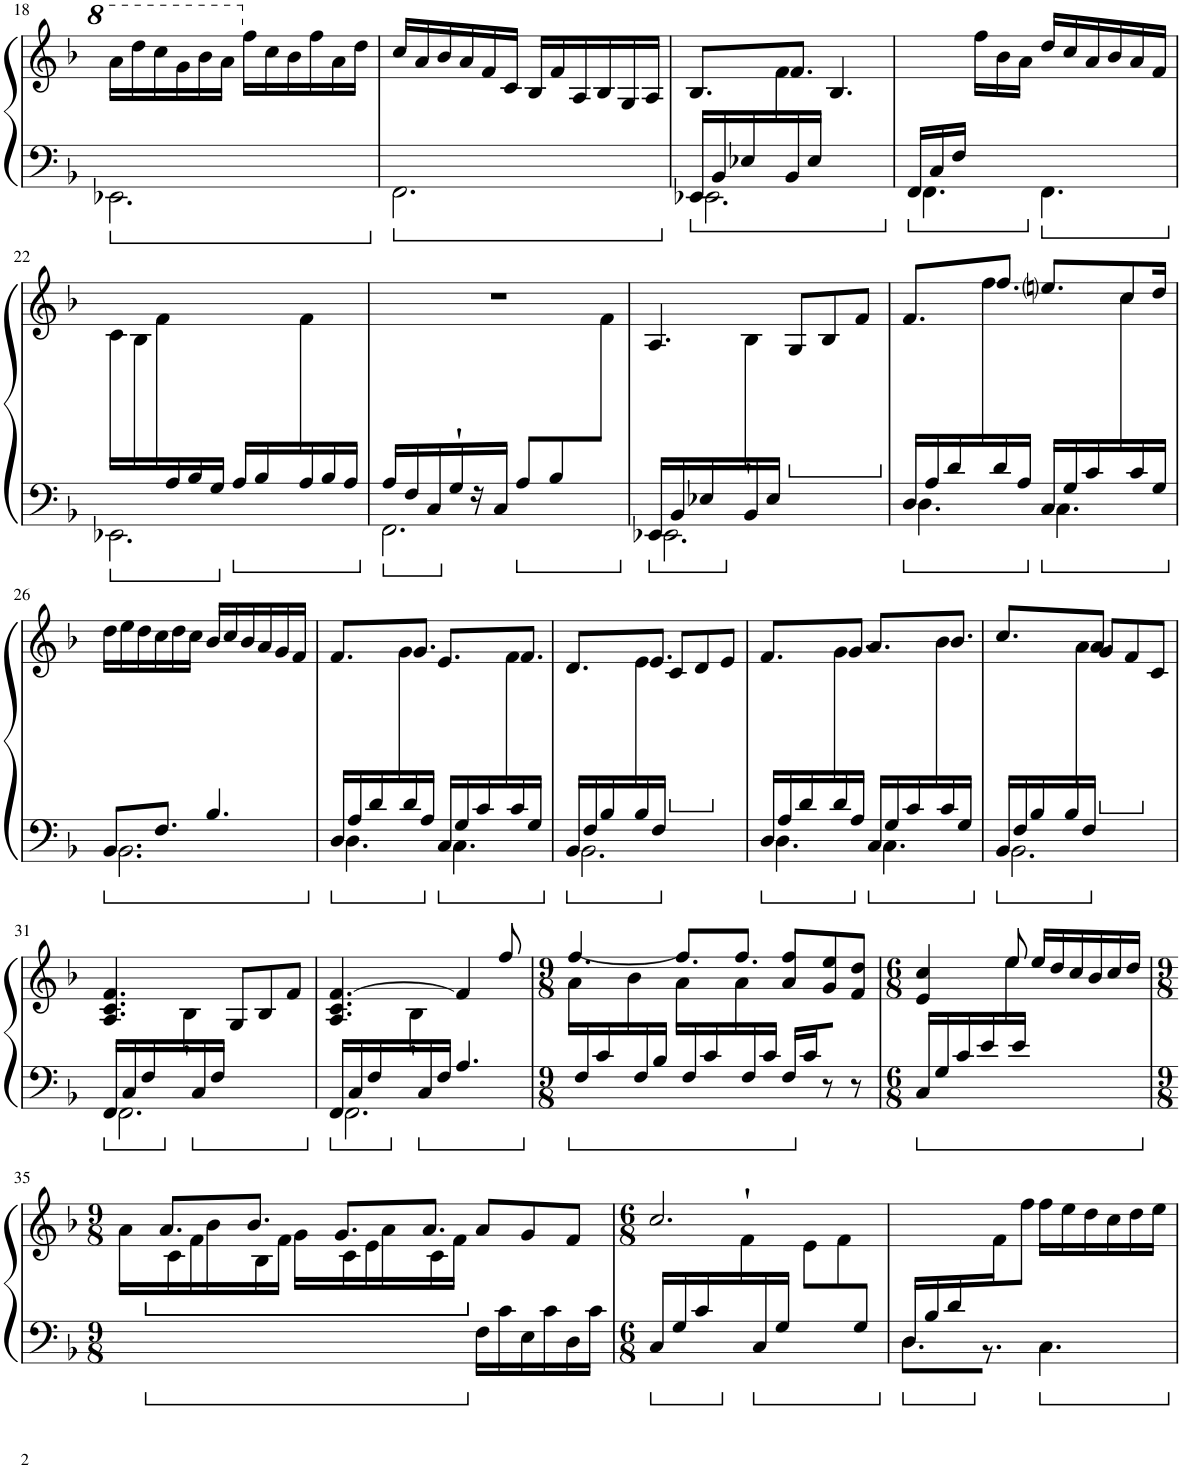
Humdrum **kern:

**kern	**kern
*part1	*part1
*staff2	*staff1
*I"Piano	*
*I'Pno.	*
!!LO:PB:g=z
*clefF4	*clefG2
*k[b-]	*k[b-]
*M6/8	*M6/8
=18	=18
*^	*
2.ryy	2.EE-X\	16aa\LL
.	.	16ddd\
.	.	16ccc\
.	.	16gg\
.	.	16bb-\
.	.	16aa\JJ
.	.	16ff\LL
.	.	16cc\
.	.	16b-\
.	.	16ff\
.	.	16a\
.	.	16dd\JJ
=19	=19	=19
2.ryy	2.FF\	16cc/LL
.	.	16a/
.	.	16b-/
.	.	16a/
.	.	16f/
.	.	16c/JJ
.	.	16B-/LL
.	.	16f/
.	.	16A/
.	.	16B-/
.	.	16G/
.	.	16A/JJ
=20	=20	=20
*	*	*^
16EE-X/LL	2.EE-\	8.B-/L	8.ryy
16BB-/	.	.	.
16E-X/	.	.	.
16ryy	.	8.f/J	16f\
16BB-/	.	.	2ryy
16E-/JJ	.	.	.
8ryy	.	4.B-/	.
4ryy	.	.	.
*	*	*v	*v
=21	=21	=21
16FF/LL	4.FF\	8.ryy
16C/	.	.
16F/JJ	.	.
8.ryy	.	16ff\LL
.	.	16b-\
.	.	16a\JJ
8ryy	4.FF\	16dd/LL
.	.	16cc/
4ryy	.	16a/
.	.	16b-/
.	.	16a/
.	.	16f/JJ
!!LO:LB:g=z
=22	=22	=22
*	*	*^
*	*	*ped	*
8.ryy	2.EE-X\	2.ryy	16c\LL
.	.	.	16B-\
.	.	.	16f\
16A/	.	.	16ryy
*	*	*v	*v
16B-/	.	.
16G/JJ	.	.
*Xped	*	*
16A/LL	.	.
16B-/	.	.
*	*	*^
16ryy	.	.	16f\
16A/	.	.	8.ryy
16B-/	.	.	.
16A/JJ	.	.	.
=23	=23	=23	=23
16A/LL	2.FF\	2.r	8ryy
16F/	.	.	.
*	*	*v	*v
16C/	.	.
16G`/	.	.
16r	.	.
16C/JJ	.	.
*ped	*	*
8A/L	.	.
8B-/	.	.
*	*	*^
8ryy	.	.	8f\J
=24	=24	=24	=24
*	*	*Xped	*
16EE-X/LL	2.EE-\	4.A/	8.ryy
16BB-/	.	.	.
16E-X/	.	.	.
16ryy	.	.	16B-`\
16BB-/	.	.	2ryy
16E-/JJ	.	.	.
*	*	*ped	*
8ryy	.	8G/L	.
4ryy	.	8B-/	.
.	.	8f/J	.
=25	=25	=25	=25
*	*	*Xped	*
16D/LL	4.D\	8.f/L	8.ryy
16A/	.	.	.
16d/	.	.	.
16ryy	.	8.ff/J	16ff\
16d/	.	.	16ryy
*	*	*v	*v
16A/JJ	.	.
16C/LL	4.C\	8.eeni/L
16G/	.	.
16c/	.	.
*	*	*^
16ryy	.	8cc/	16cc\
16c/	.	.	8ryy
16G/JJ	.	16dd/Jk	.
*	*	*v	*v
!!LO:LB:g=z
=26	=26	=26
8.BB-/L	2.BB-\	16dd\LL
.	.	16ee\
.	.	16dd\
8.F/J	.	16cc\
.	.	16dd\
.	.	16cc\JJ
4.B-/	.	16b-/LL
.	.	16cc/
.	.	16b-/
.	.	16a/
.	.	16g/
.	.	16f/JJ
=27	=27	=27
*	*	*^
16D/LL	4.D\	8.f/L	8.ryy
16A/	.	.	.
16d/	.	.	.
16ryy	.	8.g/J	16g\
16d/	.	.	16ryy
*	*	*v	*v
16A/JJ	.	.
16C/LL	4.C\	8.e/L
16G/	.	.
16c/	.	.
*	*	*^
16ryy	.	8.f/J	16f\
16c/	.	.	8ryy
16G/JJ	.	.	.
=28	=28	=28	=28
16BB-/LL	2.BB-\	8.d/L	8.ryy
16F/	.	.	.
16B-/	.	.	.
16ryy	.	8.e/J	16e\
16B-/	.	.	2ryy
16F/JJ	.	.	.
*	*	*ped	*
8ryy	.	8c/L	.
4ryy	.	8d/	.
*	*	*Xped	*
.	.	8e/J	.
=29	=29	=29	=29
16D/LL	4.D\	8.f/L	8.ryy
16A/	.	.	.
16d/	.	.	.
16ryy	.	8.g/J	16g\
16d/	.	.	16ryy
*	*	*v	*v
16A/JJ	.	.
16C/LL	4.C\	8.a/L
16G/	.	.
16c/	.	.
*	*	*^
16ryy	.	8.b-/J	16b-\
16c/	.	.	8ryy
16G/JJ	.	.	.
=30	=30	=30	=30
16BB-/LL	2.BB-\	8.cc/L	8.ryy
16F/	.	.	.
16B-/	.	.	.
16ryy	.	8.a/J	16a\
16B-/	.	.	2ryy
16F/JJ	.	.	.
*	*	*ped	*
8ryy	.	8g/L	.
4ryy	.	8f/	.
*	*	*Xped	*
.	.	8c/J	.
!!LO:LB:g=z	!!
=31	=31	=31	=31
16FF/LL	2.FF\	4.A/ 4.c/ 4.f/	8.ryy
16C/	.	.	.
16F/	.	.	.
16ryy	.	.	16B-`\
16C/	.	.	2ryy
16F/JJ	.	.	.
8ryy	.	8G/L	.
8ryy	.	8B-/	.
8ryy	.	8f/J	.
=32	=32	=32	=32
16FF/LL	2.FF\	4.A/ 4.c/ [4.f/	8.ryy
16C/	.	.	.
16F/	.	.	.
16ryy	.	.	16B-`\
16C/	.	.	2ryy
16F/JJ	.	.	.
4.A/	.	4f/]	.
.	.	8ff/	.
*v	*v	*	*
=33	=33	=33
*M9/8	*M9/8	*
*	*ped	*
16ryy	[4.ff/	16a\LL
16F/	.	8ryy
16c/	.	.
16ryy	.	16b-\
16F/	.	8ryy
16B-/JJ	.	.
16ryy	8.ff/L]	16a\LL
16F/	.	8ryy
16c/	.	.
16ryy	8.ff/J	16a\
16F/	.	2ryy
16c/JJ	.	.
16F/LL	8a/ 8ff/L	.
*Xped	*	*
16c/J	.	.
8r	8g/ 8ee/	.
8r	8f/ 8dd/J	.
=34	=34	=34
*M6/8	*M6/8	*
16C/LL	4e/ 4cc/	4ryy
16G/	.	.
16c/	.	.
16e/	.	.
16ryy	8ee/	16ee\
16e/JJ	.	4..ryy
8ryy	16ee/LL	.
.	16dd/	.
4ryy	16cc/	.
.	16b-/	.
.	16cc/	.
.	16dd/JJ	.
!!LO:LB:g=z	!!
=35	=35	=35
*M9/8	*M9/8	*
*	*ped	*
4ryy	8.a/L	16a\LL
.	.	16c\
.	.	16f\
*	*ped	*
.	8.b-/J	16b-\
8ryy	.	16B-\
.	.	16f\JJ
4.ryy	8.g/L	16g\LL
.	.	16c\
.	.	16e\
.	8.a/J	16a\
.	.	16c\
.	.	16f\JJ
*	*Xped	*
*	*Xped	*
16F\LL	8a/L	8ryy
16c\	.	.
16E\	8g/	4ryy
16c\	.	.
16D\	8f/J	.
16c\JJ	.	.
=36	=36	=36
*M6/8	*M6/8	*
16C/LL	2.cc/	8.ryy
16G/	.	.
16c/	.	.
16ryy	.	16f`\
16C/	.	8ryy
16G/JJ	.	.
4ryy	.	8e\L
.	.	8f\
8G/J	.	8ryy
=37	=37	=37
*^	*	*
16D/LL	8.D\L	4.ryy	8.ryy
16B-/	.	.	.
16d/	.	.	.
8.ryy	8.r	.	16f\J
.	.	.	8ff\J
8ryy	4.C\	16ff\LL	4.ryy
.	.	16ee\	.
4ryy	.	16dd\	.
.	.	16cc\	.
.	.	16dd\	.
.	.	16ee\JJ	.
*v	*v	*	*
*	*v	*v
=	=
*-	*-
